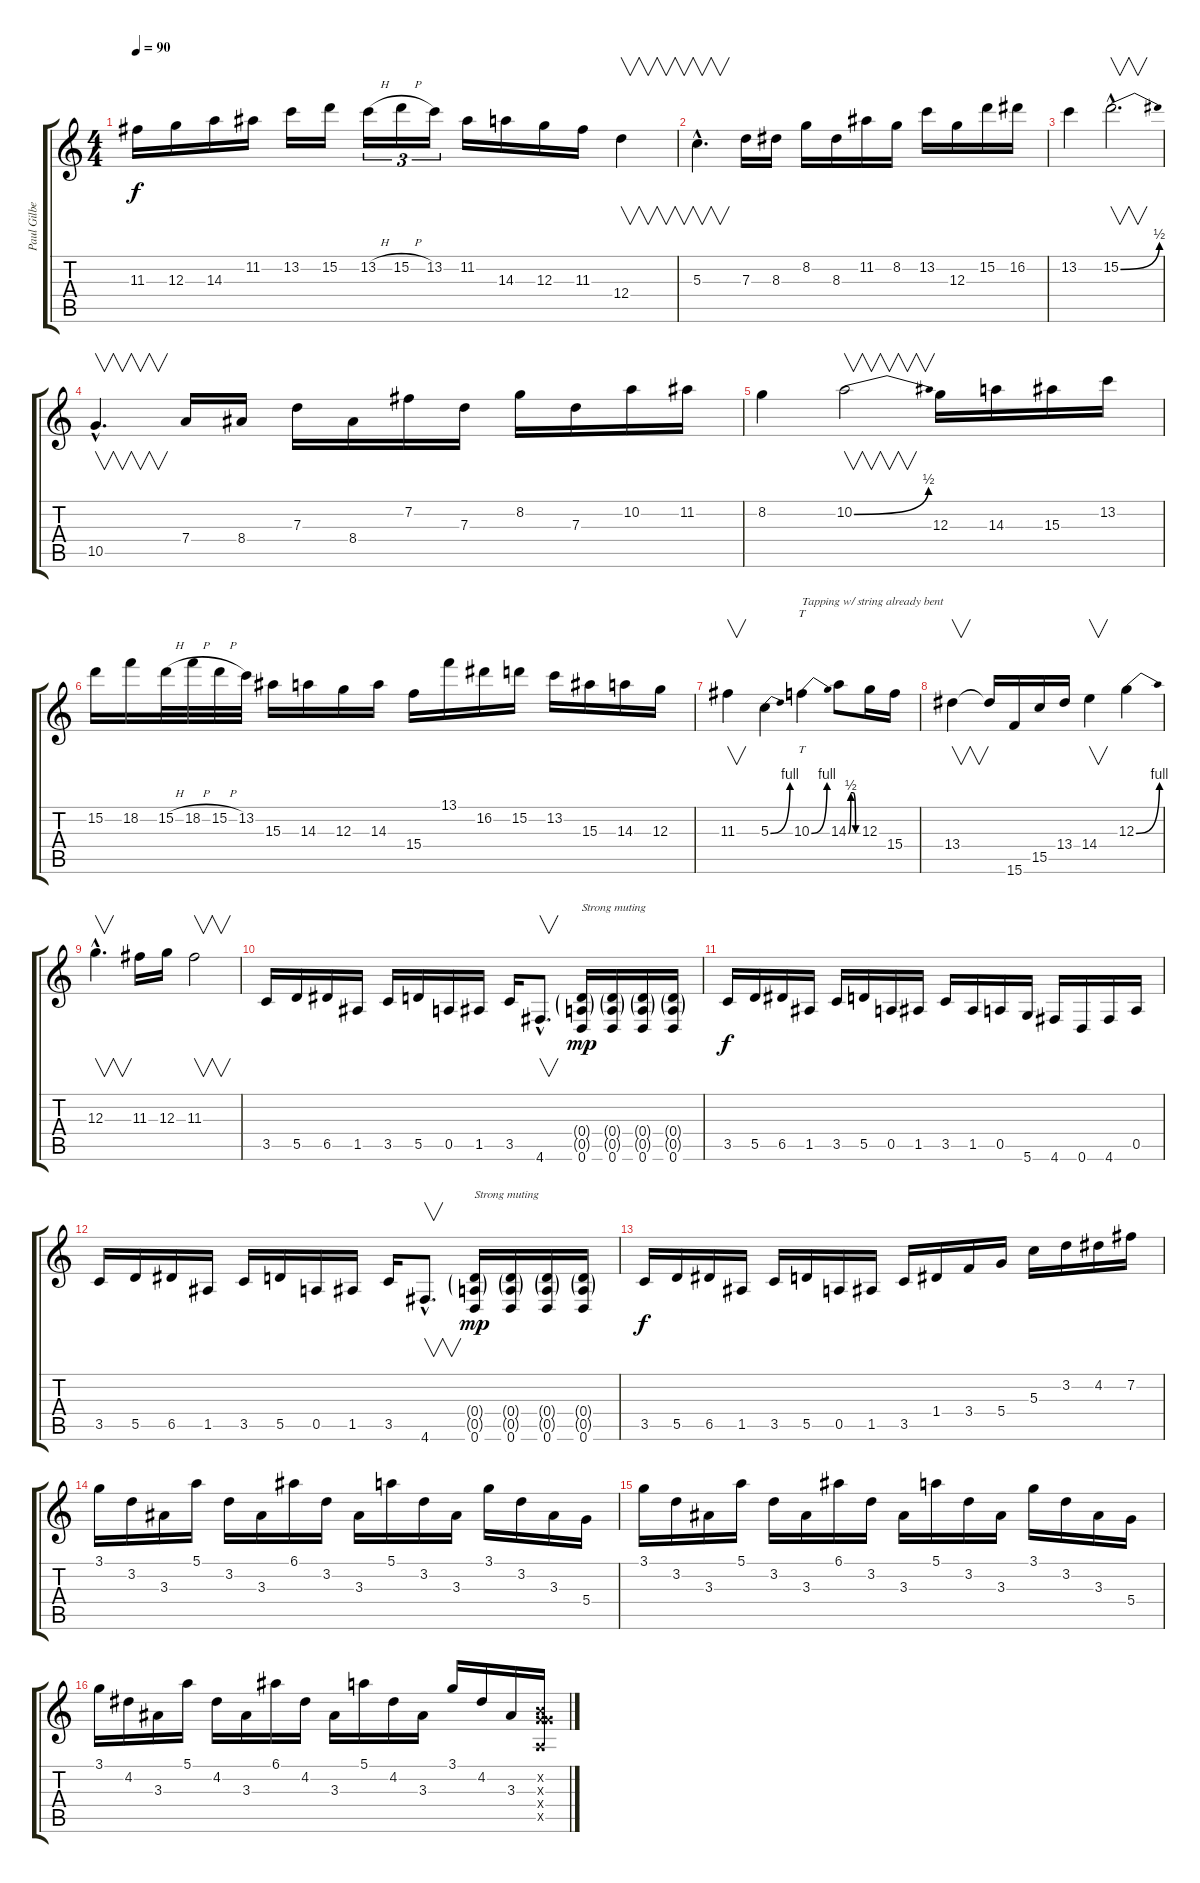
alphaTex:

\track ("Paul Gilbert 2" "Paul Gilbe") {instrument distortionguitar}
\staff {score tabs}
\tuning (E4 B3 G3 D3 A2 D2) {hide}
\ts (4 4)
\tempo 90
\clef g2
\ks c
11.3.16{dy f} 12.3.16 14.3.16 11.2.16 13.2.16 15.2.16 13.2{h}.16{tu (3 2)} 15.2{h}.16{tu (3 2)} 13.2.16{tu (3 2)} 11.2.16 14.3.16 12.3.16 11.3.16 12.4.4{v} |
5.3{hac}.4{v d} 7.3.16 8.3.16 8.2.16 8.3.16 11.2.16 8.2.16 13.2.16 12.3.16 15.2.16 16.2.16 |
13.2.4 15.2{be (bend 0 0 60 2) hac}.2{v d} |
10.5{hac}.4{v d} 7.4.16 8.4.16 7.3.16 8.4.16 7.2.16 7.3.16 8.2.16 7.3.16 10.2.16 11.2.16 |
8.2.4 10.2{be (bend 0 0 60 2)}.2{v} 12.3.16 14.3.16 15.3.16 13.2.16 |
15.2.16 18.2.16 15.2{h}.32 18.2{h}.32 15.2{h}.32 13.2.32 15.3.16 14.3.16 12.3.16 14.3.16 15.4.16 13.1.16 16.2.16 15.2.16 13.2.16 15.3.16 14.3.16 12.3.16 |
11.3.4{v} 5.3{be (bend 0 0 60 4)}.4 10.3{be (bend 0 0 60 4)}.4{tt txt "Tapping w/ string already bent"} 14.3{be (custom 0 0 15 2 30 2 45 0 60 0)}.8 12.3.16 15.4.16 |
13.4.4{v} 13.4{t}.16 15.6.16 15.5.16 13.4.16 14.4.4{v} 12.3{be (bend 0 0 60 4)}.4 |
12.3{hac}.4{v d} 11.3.16 12.3.16 11.3.2{v} |
3.5.16 5.5.16 6.5.16 1.5.16 3.5.16 5.5.16 0.5.16 1.5.16 3.5.16 4.6{hac}.8{v d instrument guitarharmonics} (0.4{g} 0.5{g} 0.6).16{txt "Strong muting" dy mp instrument distortionguitar} (0.4{g} 0.5{g} 0.6).16 (0.4{g} 0.5{g} 0.6).16 (0.4{g} 0.5{g} 0.6).16 |
3.5.16{dy f} 5.5.16 6.5.16 1.5.16 3.5.16 5.5.16 0.5.16 1.5.16 3.5.16 1.5.16 0.5.16 5.6.16 4.6.16 0.6.16 4.6.16 0.5.16 |
3.5.16 5.5.16 6.5.16 1.5.16 3.5.16 5.5.16 0.5.16 1.5.16 3.5.16 4.6{hac}.8{v d instrument guitarharmonics} (0.4{g} 0.5{g} 0.6).16{txt "Strong muting" dy mp instrument distortionguitar} (0.4{g} 0.5{g} 0.6).16 (0.4{g} 0.5{g} 0.6).16 (0.4{g} 0.5{g} 0.6).16 |
3.5.16{dy f} 5.5.16 6.5.16 1.5.16 3.5.16 5.5.16 0.5.16 1.5.16 3.5.16 1.4.16 3.4.16 5.4.16 5.3.16 3.2.16 4.2.16 7.2.16 |
3.1.16 3.2.16 3.3.16 5.1.16 3.2.16 3.3.16 6.1.16 3.2.16 3.3.16 5.1.16 3.2.16 3.3.16 3.1.16 3.2.16 3.3.16 5.4.16 |
3.1.16 3.2.16 3.3.16 5.1.16 3.2.16 3.3.16 6.1.16 3.2.16 3.3.16 5.1.16 3.2.16 3.3.16 3.1.16 3.2.16 3.3.16 5.4.16 |
3.1.16 4.2.16 3.3.16 5.1.16 4.2.16 3.3.16 6.1.16 4.2.16 3.3.16 5.1.16 4.2.16 3.3.16 3.1.16 4.2.16 3.3.16 (0.2{x} 0.3{x} 5.4{x} 0.5{x}).16
